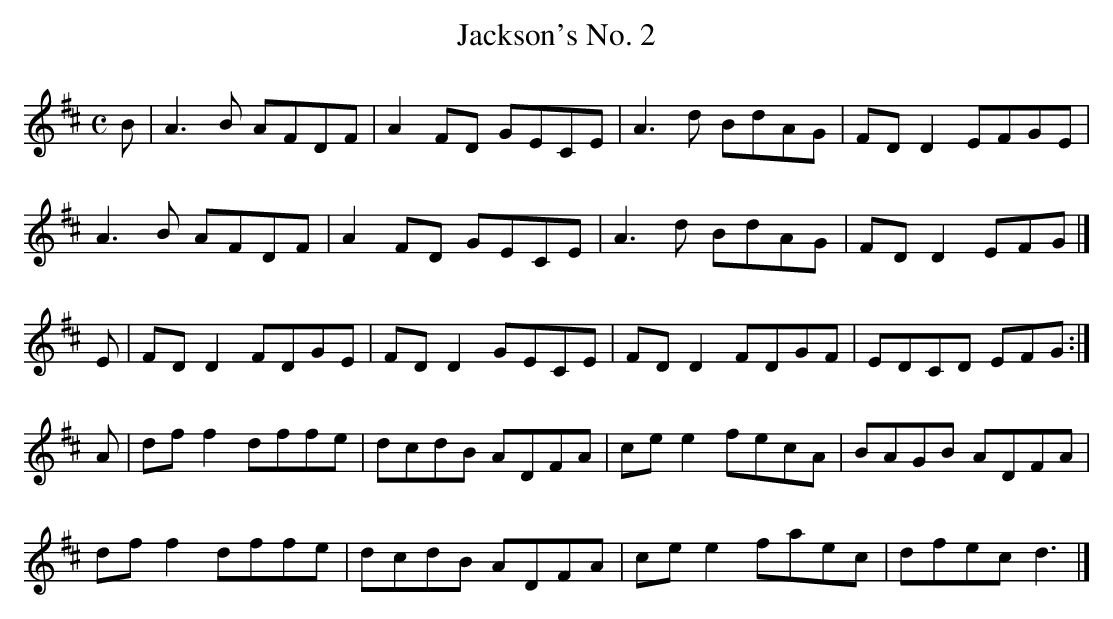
X:1
T:Jackson's No. 2
M:C
L:1/8
K:D Major
B|A3B AFDF|A2FD GECE|A3d BdAG|FDD2 EFGE|!
A3B AFDF|A2FD GECE|A3d BdAG|FDD2 EFG|]!
E|FDD2 FDGE|FDD2 GECE|FDD2 FDGF|EDCD EFG:|!
A|dff2 dffe|dcdB ADFA|cee2 fecA|BAGB ADFA|!
dff2 dffe|dcdB ADFA|cee2 faec|dfec d3|]!
